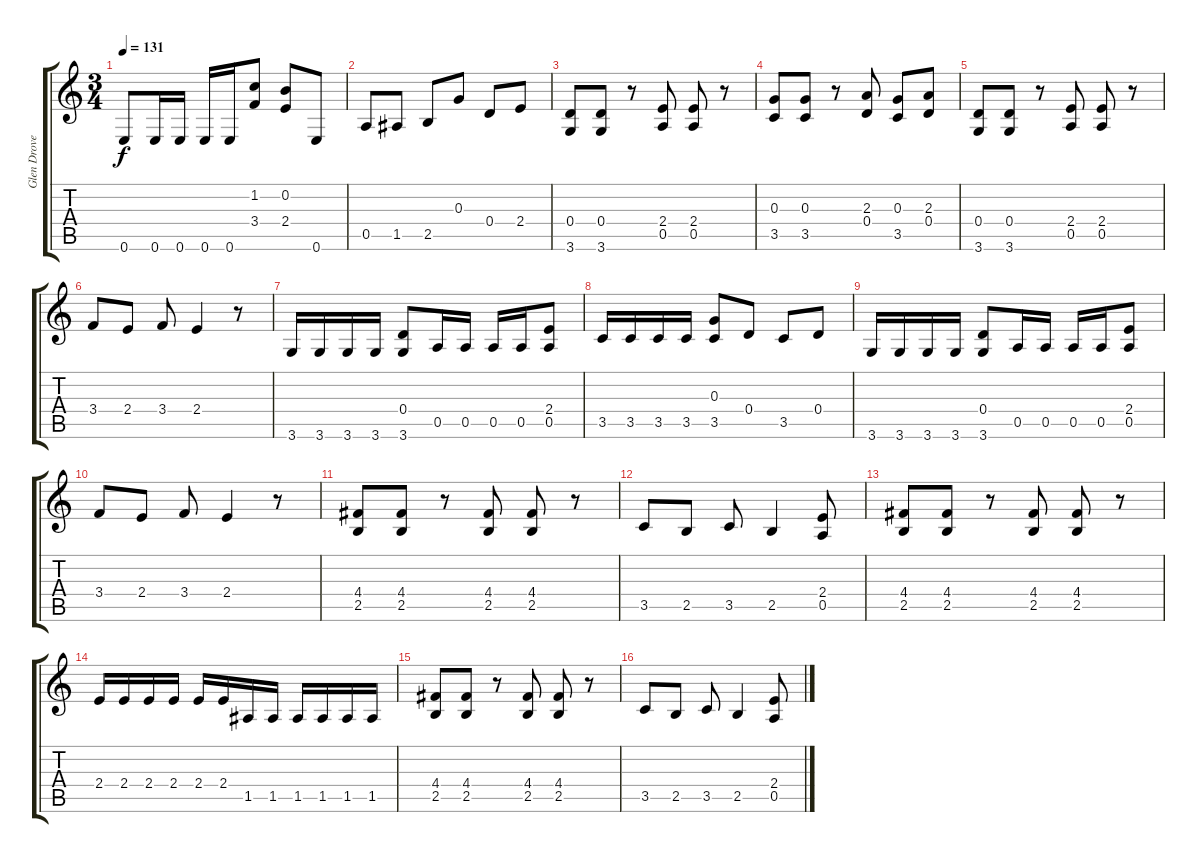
\track ("Glen Drover" "Glen Drove") {instrument overdrivenguitar}
\staff {score tabs}
\tuning (E4 B3 G3 D3 A2 E2) {hide}
\ts (3 4)
\tempo 131
\clef g2
\ks c
0.6.8{dy f} 0.6.16 0.6.16 0.6.16 0.6.16 (1.2 3.4).8 (0.2 2.4).8 0.6.8 |
0.5.8 1.5.8 2.5.8 0.3.8 0.4.8 2.4.8 |
(0.4 3.6).8 (0.4 3.6).8 r.8 (2.4 0.5).8 (2.4 0.5).8 r.8 |
(0.3 3.5).8 (0.3 3.5).8 r.8 (2.3 0.4).8 (0.3 3.5).8 (2.3 0.4).8 |
(0.4 3.6).8 (0.4 3.6).8 r.8 (2.4 0.5).8 (2.4 0.5).8 r.8 |
3.4.8 2.4.8 3.4.8 2.4.4 r.8 |
3.6.16 3.6.16 3.6.16 3.6.16 (0.4 3.6).8 0.5.16 0.5.16 0.5.16 0.5.16 (2.4 0.5).8 |
3.5.16 3.5.16 3.5.16 3.5.16 (0.3 3.5).8 0.4.8 3.5.8 0.4.8 |
3.6.16 3.6.16 3.6.16 3.6.16 (0.4 3.6).8 0.5.16 0.5.16 0.5.16 0.5.16 (2.4 0.5).8 |
3.4.8 2.4.8 3.4.8 2.4.4 r.8 |
(4.4 2.5).8 (4.4 2.5).8 r.8 (4.4 2.5).8 (4.4 2.5).8 r.8 |
3.5.8 2.5.8 3.5.8 2.5.4 (2.4 0.5).8 |
(4.4 2.5).8 (4.4 2.5).8 r.8 (4.4 2.5).8 (4.4 2.5).8 r.8 |
2.4.16 2.4.16 2.4.16 2.4.16 2.4.16 2.4.16 1.5.16 1.5.16 1.5.16 1.5.16 1.5.16 1.5.16 |
(4.4 2.5).8 (4.4 2.5).8 r.8 (4.4 2.5).8 (4.4 2.5).8 r.8 |
3.5.8 2.5.8 3.5.8 2.5.4 (2.4 0.5).8
